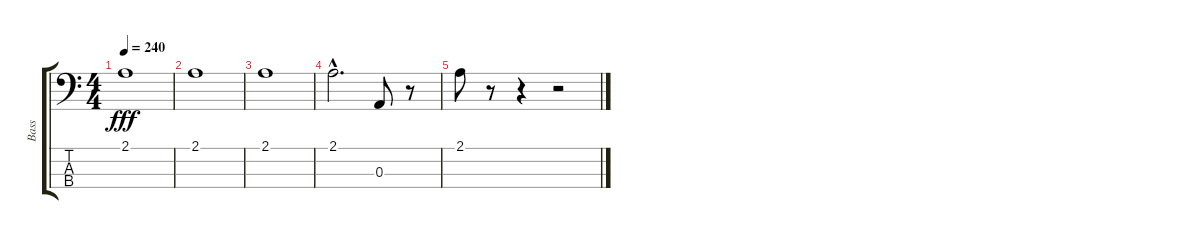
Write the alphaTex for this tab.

\track ("Bass" "Bass") {instrument acousticbass}
\staff {score tabs}
\tuning (G2 D2 A1 E1) {hide}
\ts (4 4)
\tempo 240
\clef f4
\ks c
2.1.1{dy fff} |
2.1.1 |
2.1.1 |
2.1{hac}.2{d} 0.3.8 r.8 |
2.1.8 r.8 r.4 r.2
